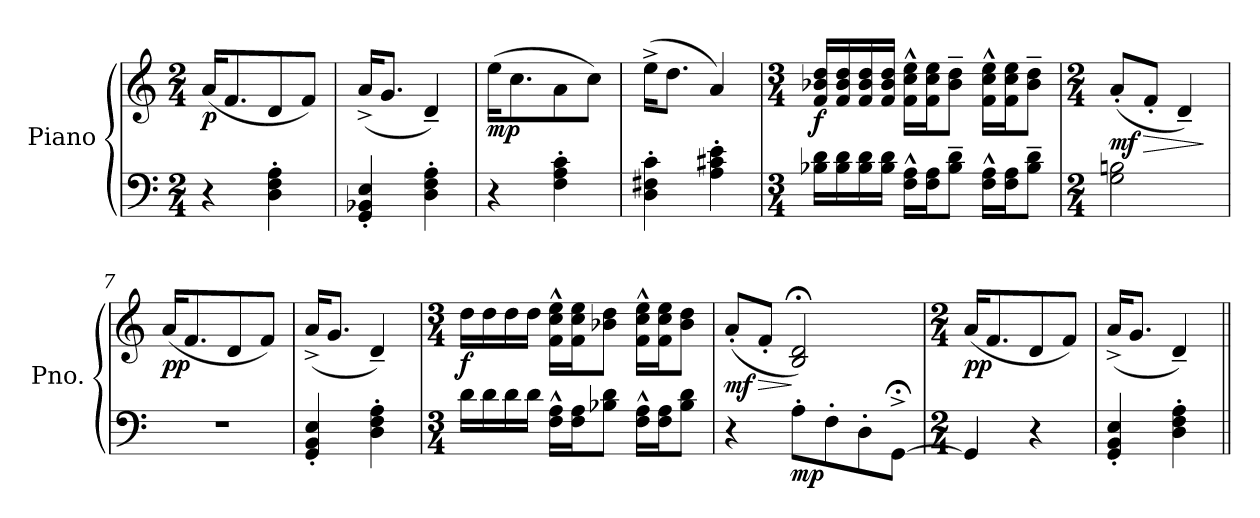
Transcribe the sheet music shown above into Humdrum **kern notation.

**kern	**kern	**dynam
*part1	*part1	*part1
*staff2	*staff1	*staff1/2
*I"Piano	*	*
*I'Pno.	*	*
*clefF4	*clefG2	*
*k[]	*k[]	*
*M2/4	*M2/4	*
*MM100	*MM100	*
=1	=1	=1
!	!	!LO:DY:b
4r	(<16a/KL	p
.	8.f/	.
4D\' 4F\' 4A\'	8d/	.
.	8f/J)	.
=2	=2	=2
4GG/' 4BB-X/' 4E/'	(<16a^/KL	.
.	8.g/J	.
4D\' 4F\' 4A\'	4d~/)	.
=3	=3	=3
!	!	!LO:DY:b
4r	(>16ee\KL	mp
.	8.cc\	.
4F\' 4A\' 4c\'	8a\	.
.	8cc\J)	.
=4	=4	=4
4D\' 4F#X\' 4c\'	(>16ee^\KL	.
.	8.dd\J	.
4A\' 4c#X\' 4e\'	4a/)	.
=5	=5	=5
*M3/4	*M3/4	*
!	!	!LO:DY:b
16B-X\ 16d\LL	16f/ 16b-X/ 16dd/LL	f
16B-\ 16d\	16f/ 16b-/ 16dd/	.
16B-\ 16d\	16f/ 16b-/ 16dd/	.
16B-\ 16d\JJ	16f/ 16b-/ 16dd/JJ	.
16F\^^ 16A\^^LL	16f\^^ 16cc\^^ 16ee\^^LL	.
16F\ 16A\J	16f\ 16cc\ 16ee\J	.
8B-\~ 8d\~J	8b-\~ 8dd\~J	.
16F\^^ 16A\^^LL	16f\^^ 16cc\^^ 16ee\^^LL	.
16F\ 16A\J	16f\ 16cc\ 16ee\J	.
8B-\~ 8d\~J	8b-\~ 8dd\~J	.
=6	=6	=6
*M2/4	*M2/4	*
!	!	!LO:HP:b
!	!	!LO:DY:n=1:b
2G\ 2Bn\	(<8a'/L	> mf
.	8f'/J	.
.	4d~/)	.
.	.	]
=7	=7	=7
!	!	!LO:DY:b
2r	(<16a/KL	pp
.	8.f/	.
.	8d/	.
.	8f/J)	.
!!LO:LB:g=z
=8	=8	=8
4GG/' 4BB/' 4E/'	(<16a^/KL	.
.	8.g/J	.
4D\' 4F\' 4A\'	4d~/)	.
=9	=9	=9
*M3/4	*M3/4	*
!	!	!LO:DY:b
16d\LL	16dd\LL	f
16d\	16dd\	.
16d\	16dd\	.
16d\JJ	16dd\JJ	.
16F\^^ 16A\^^LL	16f\^^ 16cc\^^ 16ee\^^LL	.
16F\ 16A\J	16f\ 16cc\ 16ee\J	.
8B-X\ 8d\J	8b-X\ 8dd\J	.
16F\^^ 16A\^^LL	16f\^^ 16cc\^^ 16ee\^^LL	.
16F\ 16A\J	16f\ 16cc\ 16ee\J	.
8B-\ 8d\J	8b-\ 8dd\J	.
=10	=10	=10
!	!	!LO:DY:b
4r	(<8a'/L	mf
!	!	!LO:HP:b
.	8f'/J	>
!	!	!LO:DY:n=1:b=2
8A'\L	2B/;< 2d/;<)	] mp
8F'\	.	.
8D'\	.	.
[8GG;<^\J	.	.
=11	=11	=11
*M2/4	*M2/4	*
!	!	!LO:DY:b
4GG/]	(<16a/KL	pp
.	8.f/	.
4r	8d/	.
.	8f/J)	.
=12	=12	=12
4GG/' 4BB/' 4E/'	(<16a^/KL	.
.	8.g/J	.
4D\' 4F\' 4A\'	4d~/)	.
=||	=||	=||
*-	*-	*-
